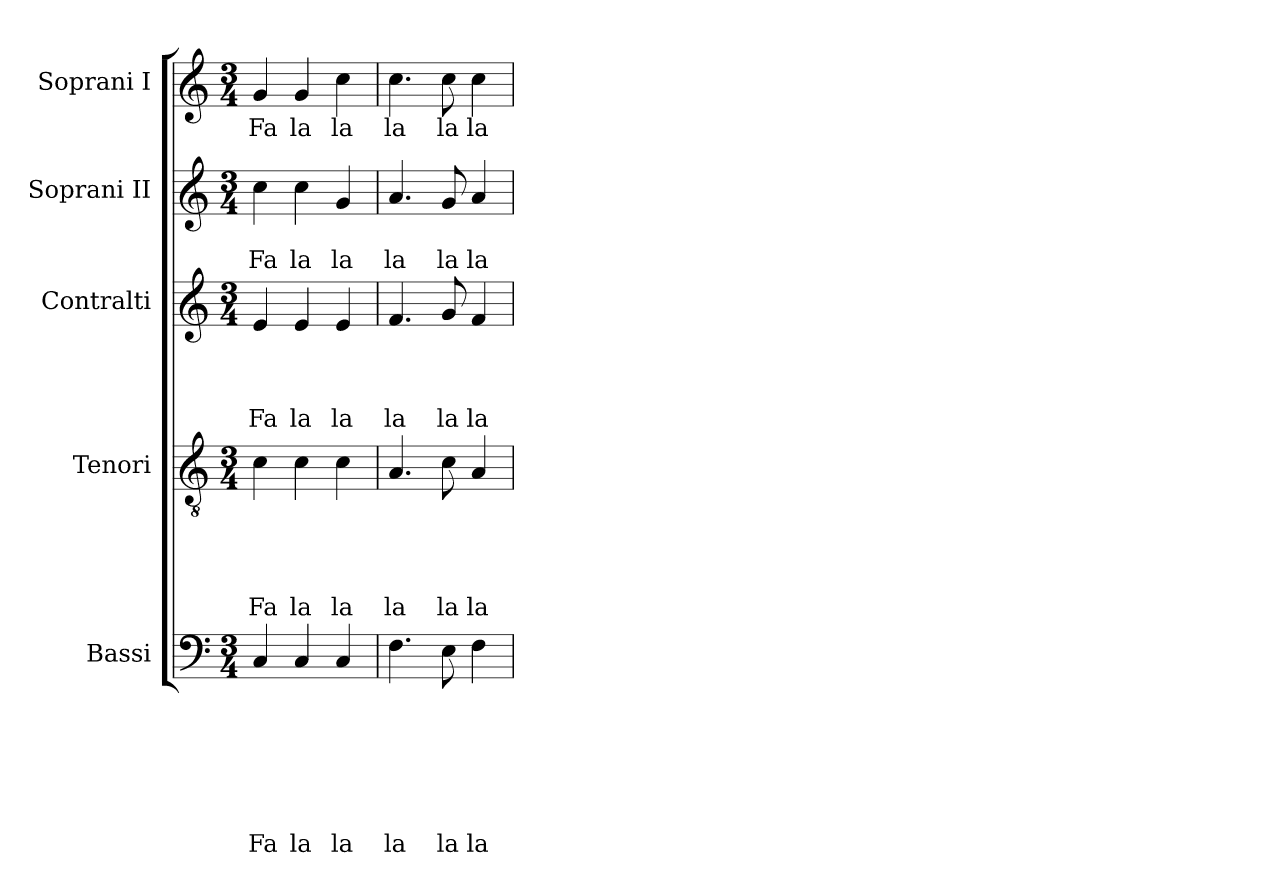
**kern	**text	**text	**text	**text	**text	**text	**text	**kern	**text	**text	**text	**text	**text	**kern	**text	**text	**text	**text	**kern	**text	**text	**kern	**text
*part5	*part5	*part5	*part5	*part5	*part5	*part5	*part5	*part4	*part4	*part4	*part4	*part4	*part4	*part3	*part3	*part3	*part3	*part3	*part2	*part2	*part2	*part1	*part1
*staff5	*staff5	*staff5	*staff5	*staff5	*staff5	*staff5	*staff5	*staff4	*staff4	*staff4	*staff4	*staff4	*staff4	*staff3	*staff3	*staff3	*staff3	*staff3	*staff2	*staff2	*staff2	*staff1	*staff1
*I"Bassi	*	*	*	*	*	*	*	*I"Tenori	*	*	*	*	*	*I"Contralti	*	*	*	*	*I"Soprani II	*	*	*I"Soprani I	*
*clefF4	*	*	*	*	*	*	*	*clefGv2	*	*	*	*	*	*clefG2	*	*	*	*	*clefG2	*	*	*clefG2	*
*k[]	*	*	*	*	*	*	*	*k[]	*	*	*	*	*	*k[]	*	*	*	*	*k[]	*	*	*k[]	*
*C:	*	*	*	*	*	*	*	*C:	*	*	*	*	*	*C:	*	*	*	*	*C:	*	*	*C:	*
*M3/4	*	*	*	*	*	*	*	*M3/4	*	*	*	*	*	*M3/4	*	*	*	*	*M3/4	*	*	*M3/4	*
=1	=1	=1	=1	=1	=1	=1	=1	=1	=1	=1	=1	=1	=1	=1	=1	=1	=1	=1	=1	=1	=1	=1	=1
!	!	!	!	!	!	!	!LO:LY:b	!	!	!	!	!	!LO:LY:b	!	!	!	!	!LO:LY:b	!	!	!LO:LY:b	!	!LO:LY:b
4C/	.	.	.	.	.	.	Fa	4c\	.	.	.	.	Fa	4e/	.	.	.	Fa	4cc\	.	Fa	4g/	Fa
!	!	!	!	!	!	!	!LO:LY:b	!	!	!	!	!	!LO:LY:b	!	!	!	!	!LO:LY:b	!	!	!LO:LY:b	!	!LO:LY:b
4C/	.	.	.	.	.	.	la	4c\	.	.	.	.	la	4e/	.	.	.	la	4cc\	.	la	4g/	la
!	!	!	!	!	!	!	!LO:LY:b	!	!	!	!	!	!LO:LY:b	!	!	!	!	!LO:LY:b	!	!	!LO:LY:b	!	!LO:LY:b
4C/	.	.	.	.	.	.	la	4c\	.	.	.	.	la	4e/	.	.	.	la	4g/	.	la	4cc\	la
=2	=2	=2	=2	=2	=2	=2	=2	=2	=2	=2	=2	=2	=2	=2	=2	=2	=2	=2	=2	=2	=2	=2	=2
!	!	!	!	!	!	!	!LO:LY:b	!	!	!	!	!	!LO:LY:b	!	!	!	!	!LO:LY:b	!	!	!LO:LY:b	!	!LO:LY:b
4.F\	.	.	.	.	.	.	la	4.A/	.	.	.	.	la	4.f/	.	.	.	la	4.a/	.	la	4.cc\	la
!	!	!	!	!	!	!	!LO:LY:b	!	!	!	!	!	!LO:LY:b	!	!	!	!	!LO:LY:b	!	!	!LO:LY:b	!	!LO:LY:b
8E\	.	.	.	.	.	.	la	8c\	.	.	.	.	la	8g/	.	.	.	la	8g/	.	la	8cc\	la
!	!	!	!	!	!	!	!LO:LY:b	!	!	!	!	!	!LO:LY:b	!	!	!	!	!LO:LY:b	!	!	!LO:LY:b	!	!LO:LY:b
4F\	.	.	.	.	.	.	la	4A/	.	.	.	.	la	4f/	.	.	.	la	4a/	.	la	4cc\	la
=	=	=	=	=	=	=	=	=	=	=	=	=	=	=	=	=	=	=	=	=	=	=	=
*-	*-	*-	*-	*-	*-	*-	*-	*-	*-	*-	*-	*-	*-	*-	*-	*-	*-	*-	*-	*-	*-	*-	*-
